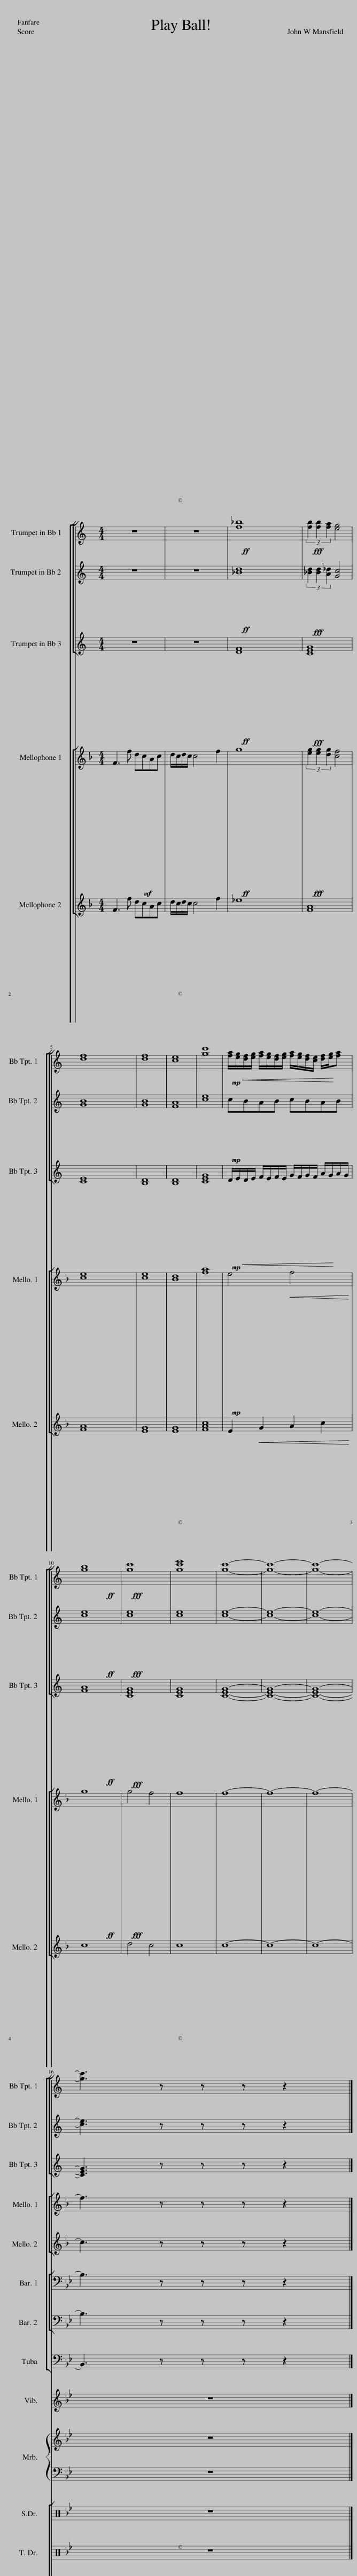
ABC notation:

X:1
%%score [ [ 1 2 3 ] [ 4 5 ] [ 6 7 ] 8 ] 9 { 10 | 11 } [ ]
L:1/8
M:4/4
I:linebreak $
K:Bb
V:1 treble transpose=-2
V:2 treble transpose=-2
V:3 treble transpose=-2
V:4 treble transpose=-7
V:5 treble transpose=-7
V:6 bass
V:7 bass
V:8 bass
V:9 treble
V:10 treble
V:11 bass
V:1
[K:C] z8 | z8 |!ff! [f_b]8 |!fff! (3[fb]2 [fb]2 [fa]2 [eg]4 |$ [df]8 | %5
 [df]8 | [ce]8 | [gc']8 |!mp! [fa]/!<(![eg]/[df]/[eg]/ [fa]/[eg]/[df]/[eg]/ [fa]/[eg]/[df]/[ce]/ [df]/[eg]/!<)![fa] |$!ff! [gb]8 | %10
!fff! [gc']8 | [gc'e']8 | [gc']8- | [gc']8- | [gc']8- |$ %15
 [gc']3 z z z z2 |] %16
V:2
[K:C] z8 | z8 |!ff! [_Bd]8 |!fff! (3[_Bd]2 [Bd]2 [A_d]2 [Gc]4 |$ [GB]8 | %5
 [GB]8 | [FA]8 | [ce]8 |!mp! cBAB cBAB |$!ff! [ce]8 | %10
!fff! [ce]8 | [ce]8 | [ce]8- | [ce]8- | [ce]8- |$ %15
 [ce]3 z z z z2 |] %16
V:3
[K:C] z8 | z8 |!ff! [DF]8 |!fff! [CEG]8 |$ [CE]8 | %5
 [B,D]8 | [B,D]8 | [CEG]8 |!mp! D/!<(!E/D/E/ F/E/F/E/ G/F/G/F/ A/G/!<)!A/G/ |$!ff! [FA]8 | %10
!fff! [CEG]8 | [CEG]8 | [CEG]8- | [CEG]8- | [CEG]8- |$ %15
 [CEG]3 z z z z2 |] %16
V:4
[K:F]!mf! F3 f dcAc | d/c/d/c/ c4 f2 |!ff! g8 |!fff! (3[eg]2 [eg]2 [dg]2 [cf]4 |$ [ce]8 | %5
 [ce]8 | [Bd]8 | [fa]8 |!mp! e4!<(! f4!<)! |$!ff! g8 | %10
!fff! g4 f4 | f8 | f8- | f8- | f8- |$ %15
 f3 z z z z2 |] %16
V:5
[K:F]!mf! F3 f dcAc | d/c/d/c/ c4 f2 |!ff! _e8 | [FA]8 |$ [FA]8 | %5
 [EG]8 | [EG]8 | [FAc]8 |!mp! E2!<(! G2 A2 c2!<)! |$!ff! c8 | %10
!fff! d4 c4 | c8 | c8- | c8- | c8- |$ %15
 c3 z z z z2 |] %16
V:6
!mf! B,4 B,2 B,2 | C4 C2 C2 |!ff! _A,4 G,4 | D8 |$ D8 | %5
 C8 | C8 | D8 |!mp! D4!<(! E4!<)! |$ F8 | %10
!fff! D8 | B,8 | B,8- | B,8- | B,8- |$ %15
 B,3 z z z z2 |] %16
V:7
!mf! G,4 G,2 G,2 | A,4 A,2 A,2 |!ff! F,4 E,4 | B,8 |$ B,8 | %5
 A,8 | A,8 | B,8 |!mf! B,4!<(! C4 |$ C8!<)! | %10
!fff! B,8 | B,8 | B,8- | B,8- | B,8- |$ %15
 B,3 z z z z2 |] %16
V:8
!mf! E,,8 | F,,8 |!ff! F,,4 E,,4 | B,,8 |$ G,,4 B,,4 | %5
 E,,4 G,,4 | D,,4 G,,4 | [B,,,B,,]8 |!mf! B,,4!<(! C,4 |$ [C,,C,]8!<)! | %10
!fff! B,,8 | B,,8 | B,,8- | B,,8- | B,,8- |$ %15
 B,,3 z z z z2 |] %16
V:9
!mf! B3 b gfdf | g4 f4 |!ff! [Fc][F_A][Fc][Fd] [Ff][Fd][Fc][Fd] |!fff! (3[Ac]2 [Ac]2 [Gc]2 [FB]4 |$ E/F/G/A/ B2 A2 B2 | %5
 g4 f4 | z8 | z8 |!mp! C/!<(!D/C/D/ E/D/E/D/ F/E/F/E/ G/F/!<)!G/F/ |$ z8 | %10
 z8 | z8 | z8 | z8 | z8 |$ %15
 z8 |] %16
V:10
!mf! B,3 B GFDF | G/F/G/F/ F4 B2 |!ff! c8 |!fff! (3[Ac]2 [Ac]2 [Gc]2 [FB]4 |$ E/F/G/A/ B2 A2 B2 | %5
 g4 f4 | z8 | z8 |!mp! [eg]/!<(![df]/[ce]/[df]/ [eg]/[df]/[ce]/[df]/ [eg]/[df]/[ce]/[Bd]/ [ce]/[df]/!<)![eg] |$ z8 | %10
 z8 | z8 | z8 | z8 | z8 |$ %15
 z8 |] %16
V:11
!mf! G,4 G,2 G,2 | A,4 A,2 A,2 |!ff! F,4 E,4 | B,8 |$ B,8 | %5
 A,8 | z8 | z8 |!mp! D4!<(! E4!<)! |$ z8 | %10
 z8 | z8 | z8 | z8 | z8 |$ %15
 z8 |] %16
